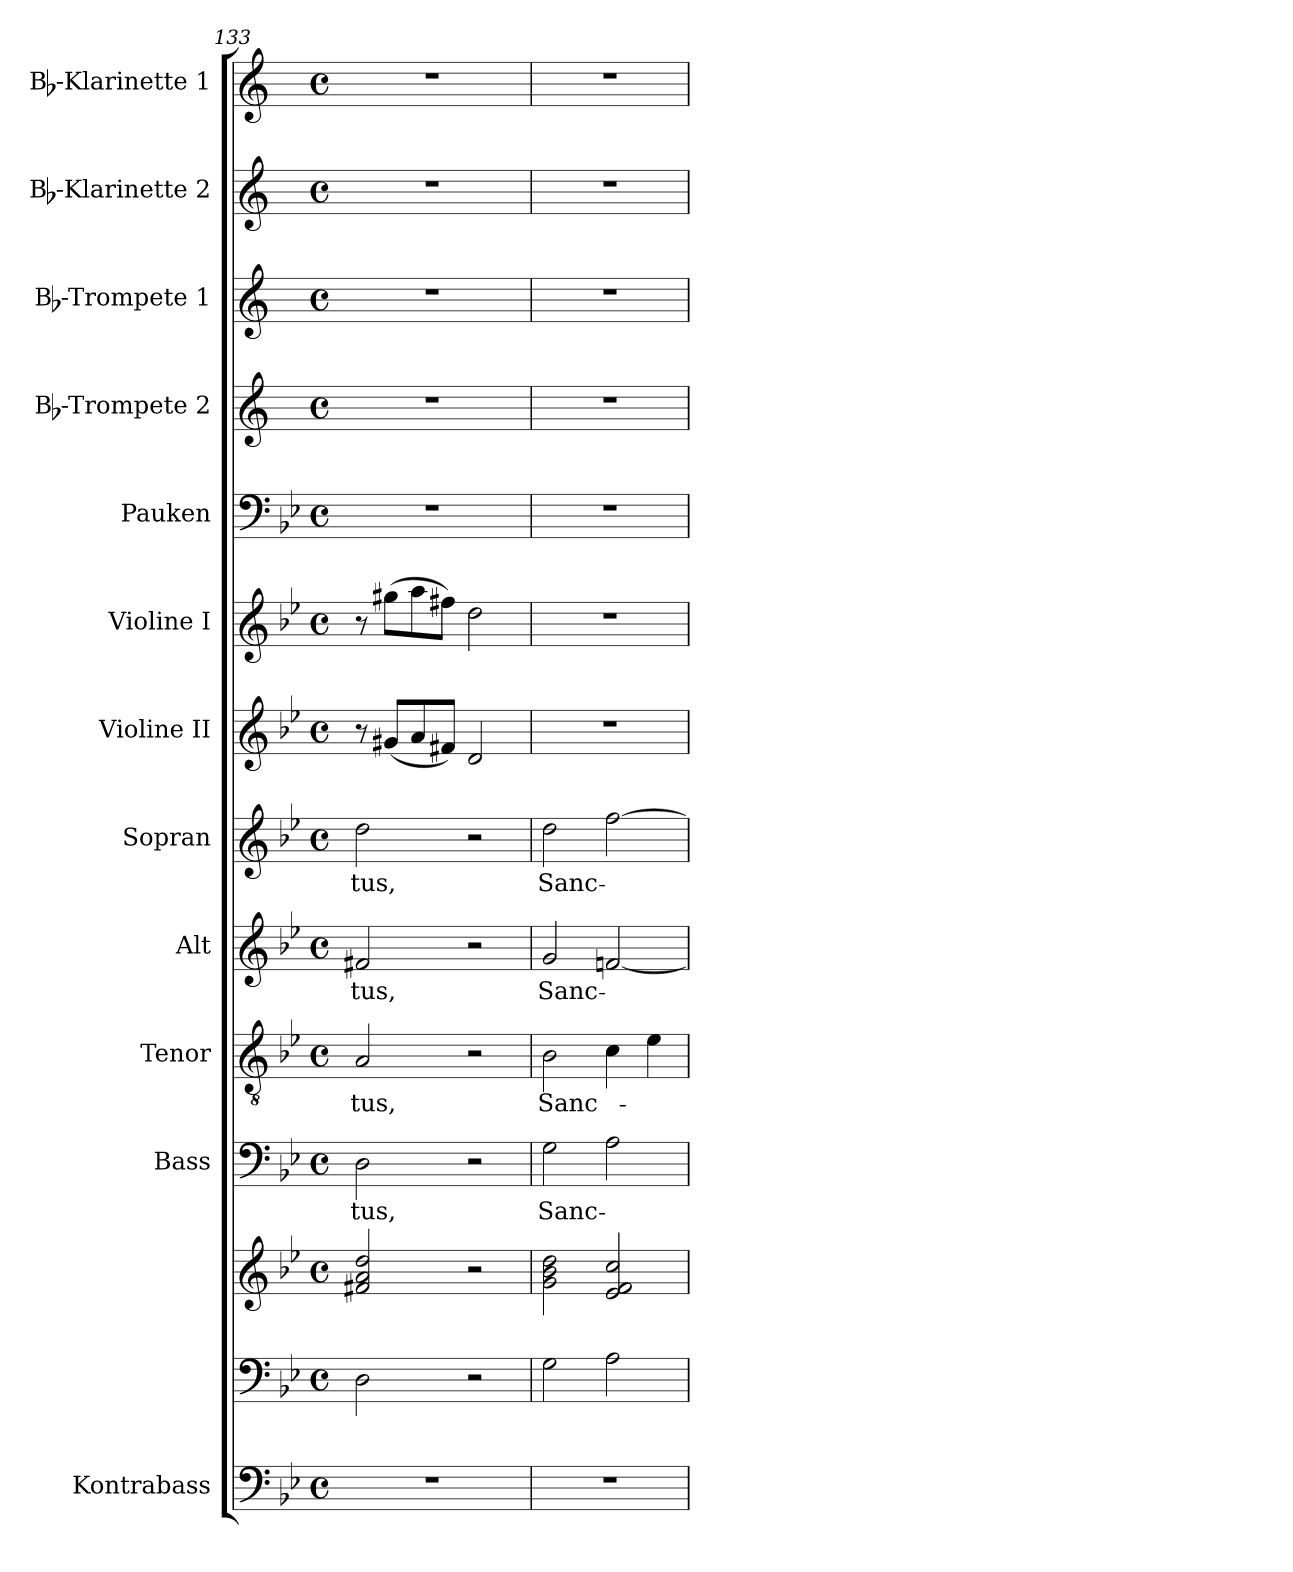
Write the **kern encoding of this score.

**kern	**kern	**kern	**kern	**text	**kern	**text	**kern	**text	**kern	**text	**kern	**kern	**kern	**kern	**kern	**kern	**kern
*part13	*part12	*part12	*part11	*part11	*part10	*part10	*part9	*part9	*part8	*part8	*part7	*part6	*part5	*part4	*part3	*part2	*part1
*staff14	*staff13	*staff12	*staff11	*staff11	*staff10	*staff10	*staff9	*staff9	*staff8	*staff8	*staff7	*staff6	*staff5	*staff4	*staff3	*staff2	*staff1
*I"Kontrabass	*	*	*I"Bass	*	*I"Tenor	*	*I"Alt	*	*I"Sopran	*	*I"Violine II	*I"Violine I	*I"Pauken	*I"Bb-Trompete 2	*I"Bb-Trompete 1	*I"Bb-Klarinette 2	*I"Bb-Klarinette 1
*I'Kb.	*	*	*I'B.	*	*I'T.	*	*I'A.	*	*I'S.	*	*I'Vl. II	*I'Vl. I	*I'Pk.	*I'Bb Trp. 2	*I'Bb Trp. 1	*I'Bb Kl. 2	*I'Bb Kl. 1
*clefF4	*clefF4	*clefG2	*clefF4	*	*clefGv2	*	*clefG2	*	*clefG2	*	*clefG2	*clefG2	*clefF4	*clefG2	*clefG2	*clefG2	*clefG2
*ITrd7c12	*	*	*	*	*	*	*	*	*	*	*	*	*	*ITrd1c2	*ITrd1c2	*ITrd1c2	*ITrd1c2
*k[b-e-]	*k[b-e-]	*k[b-e-]	*k[b-e-]	*	*k[b-e-]	*	*k[b-e-]	*	*k[b-e-]	*	*k[b-e-]	*k[b-e-]	*k[b-e-]	*k[b-e-]	*k[b-e-]	*k[b-e-]	*k[b-e-]
*B-:	*B-:	*B-:	*B-:	*	*B-:	*	*B-:	*	*B-:	*	*B-:	*B-:	*B-:	*B-:	*B-:	*B-:	*B-:
*M4/4	*M4/4	*M4/4	*M4/4	*	*M4/4	*	*M4/4	*	*M4/4	*	*M4/4	*M4/4	*M4/4	*M4/4	*M4/4	*M4/4	*M4/4
*met(c)	*met(c)	*met(c)	*met(c)	*	*met(c)	*	*met(c)	*	*met(c)	*	*met(c)	*met(c)	*met(c)	*met(c)	*met(c)	*met(c)	*met(c)
=133	=133	=133	=133	=133	=133	=133	=133	=133	=133	=133	=133	=133	=133	=133	=133	=133	=133
!	!	!	!	!LO:LY:b	!	!LO:LY:b	!	!LO:LY:b	!	!LO:LY:b	!	!	!	!	!	!	!
1r	2D\	2f#X/ 2a/ 2dd/	2D\	-tus,	2A/	-tus,	2f#X/	-tus,	2dd\	-tus,	8r	8r	1r	1r	1r	1r	1r
.	.	.	.	.	.	.	.	.	.	.	(<8g#X/L	(>8gg#X\L	.	.	.	.	.
.	.	.	.	.	.	.	.	.	.	.	8a/	8aa\	.	.	.	.	.
.	.	.	.	.	.	.	.	.	.	.	8f#X/J)	8ff#X\J)	.	.	.	.	.
.	2r	2r	2r	.	2r	.	2r	.	2r	.	2d/	2dd\	.	.	.	.	.
=134	=134	=134	=134	=134	=134	=134	=134	=134	=134	=134	=134	=134	=134	=134	=134	=134	=134
!	!	!	!	!LO:LY:b	!	!LO:LY:b	!	!LO:LY:b	!	!LO:LY:b	!	!	!	!	!	!	!
1r	2G\	2g\ 2b-\ 2dd\	2G\	Sanc-	2B-\	Sanc-	2g/	Sanc-	2dd\	Sanc-	1r	1r	1r	1r	1r	1r	1r
.	2A\	2e-/ 2f/ 2cc/	2A\	.	4c\	.	[2fn/	.	[2ff\	.	.	.	.	.	.	.	.
.	.	.	.	.	4e-\	.	.	.	.	.	.	.	.	.	.	.	.
=	=	=	=	=	=	=	=	=	=	=	=	=	=	=	=	=	=
*-	*-	*-	*-	*-	*-	*-	*-	*-	*-	*-	*-	*-	*-	*-	*-	*-	*-
